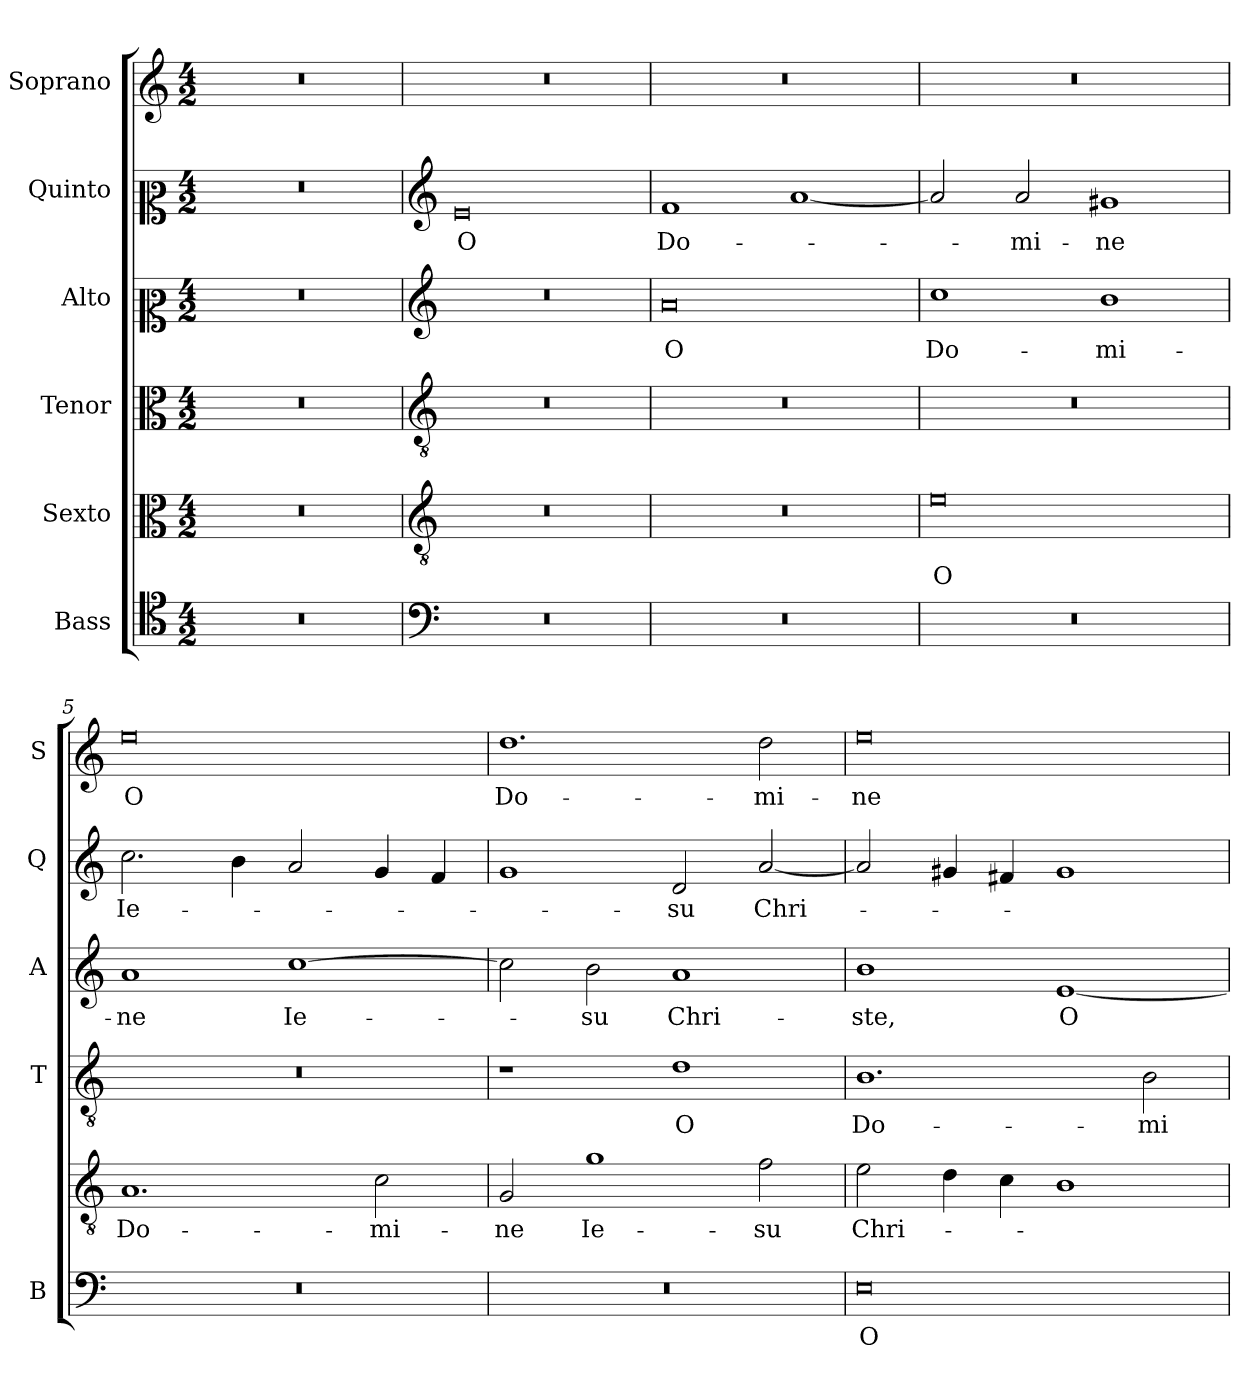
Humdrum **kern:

**kern	**text	**kern	**text	**kern	**text	**kern	**text	**kern	**text	**kern	**text
*part6	*part6	*part5	*part5	*part4	*part4	*part3	*part3	*part2	*part2	*part1	*part1
*staff6	*staff6	*staff5	*staff5	*staff4	*staff4	*staff3	*staff3	*staff2	*staff2	*staff1	*staff1
*I"Bass	*	*I"Sexto	*	*I"Tenor	*	*I"Alto	*	*I"Quinto	*	*I"Soprano	*
*I'B	*	*	*	*I'T	*	*I'A	*	*I'Q	*	*I'S	*
*clefC4	*	*clefC3	*	*clefC3	*	*clefC2	*	*clefC2	*	*clefG2	*
*k[]	*	*k[]	*	*k[]	*	*k[]	*	*k[]	*	*k[]	*
*C:	*	*C:	*	*C:	*	*C:	*	*C:	*	*C:	*
*M4/2	*	*M4/2	*	*M4/2	*	*M4/2	*	*M4/2	*	*M4/2	*
=1	=1	=1	=1	=1	=1	=1	=1	=1	=1	=1	=1
0r	.	0r	.	0r	.	0r	.	0r	.	0r	.
=2	=2	=2	=2	=2	=2	=2	=2	=2	=2	=2	=2
*clefF4	*	*clefGv2	*	*clefGv2	*	*clefG2	*	*clefG2	*	*	*
!	!	!	!	!	!	!	!	!	!LO:LY:b	!	!
0r	.	0r	.	0r	.	0r	.	0e	O	0r	.
=3	=3	=3	=3	=3	=3	=3	=3	=3	=3	=3	=3
!	!	!	!	!	!	!	!LO:LY:b	!	!LO:LY:b	!	!
0r	.	0r	.	0r	.	0a	O	1f	Do-	0r	.
.	.	.	.	.	.	.	.	[1a	.	.	.
=4	=4	=4	=4	=4	=4	=4	=4	=4	=4	=4	=4
!	!	!	!LO:LY:b	!	!	!	!LO:LY:b	!	!	!	!
0r	.	0e	O	0r	.	1cc	Do-	2a/]	.	0r	.
!	!	!	!	!	!	!	!	!	!LO:LY:b	!	!
.	.	.	.	.	.	.	.	2a/	-mi-	.	.
!	!	!	!	!	!	!	!LO:LY:b	!	!LO:LY:b	!	!
.	.	.	.	.	.	1b	-mi-	1g#X	-ne	.	.
=5	=5	=5	=5	=5	=5	=5	=5	=5	=5	=5	=5
!	!	!	!LO:LY:b	!	!	!	!LO:LY:b	!	!LO:LY:b	!	!LO:LY:b
0r	.	1.A	Do-	0r	.	1a	-ne	2.cc\	Ie-	0ee	O
.	.	.	.	.	.	.	.	4b\	.	.	.
!	!	!	!	!	!	!	!LO:LY:b	!	!	!	!
.	.	.	.	.	.	[1cc	Ie-	2a/	.	.	.
!	!	!	!LO:LY:b	!	!	!	!	!	!	!	!
.	.	2c\	-mi-	.	.	.	.	4g/	.	.	.
.	.	.	.	.	.	.	.	4f/	.	.	.
!!LO:LB:g=z
=6	=6	=6	=6	=6	=6	=6	=6	=6	=6	=6	=6
!	!	!	!LO:LY:b	!	!	!	!	!	!	!	!LO:LY:b
0r	.	2G/	-ne	1r	.	2cc\]	.	1g	.	1.dd	Do-
!	!	!	!LO:LY:b	!	!	!	!LO:LY:b	!	!	!	!
.	.	1g	Ie-	.	.	2b\	-su	.	.	.	.
!	!	!	!	!	!LO:LY:b	!	!LO:LY:b	!	!LO:LY:b	!	!
.	.	.	.	1d	O	1a	Chri-	2d/	-su	.	.
!	!	!	!LO:LY:b	!	!	!	!	!	!LO:LY:b	!	!LO:LY:b
.	.	2f\	-su	.	.	.	.	[2a/	Chri-	2dd\	-mi-
=7	=7	=7	=7	=7	=7	=7	=7	=7	=7	=7	=7
!	!LO:LY:b	!	!LO:LY:b	!	!LO:LY:b	!	!LO:LY:b	!	!	!	!LO:LY:b
0E	O	2e\	Chri-	1.B	Do-	1b	-ste,	2a/]	.	0ee	-ne
.	.	4d\	.	.	.	.	.	4g#X/	.	.	.
.	.	4c\	.	.	.	.	.	4f#X/	.	.	.
!	!	!	!	!	!	!	!LO:LY:b	!	!	!	!
.	.	1B	.	.	.	[1e	O	1g#	.	.	.
!	!	!	!	!	!LO:LY:b	!	!	!	!	!	!
.	.	.	.	2B\	-mi-	.	.	.	.	.	.
=	=	=	=	=	=	=	=	=	=	=	=
*-	*-	*-	*-	*-	*-	*-	*-	*-	*-	*-	*-
